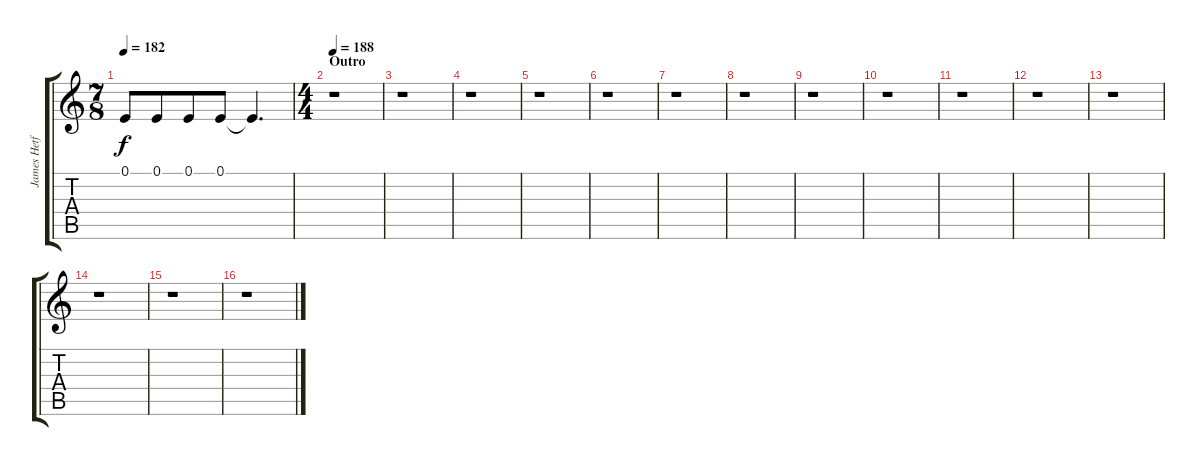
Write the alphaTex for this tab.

\track ("James Hetfield (Vocals)" "James Hetf") {instrument baritonesax}
\staff {score tabs}
\tuning (E4 B3 G3 D3 A2 E2) {hide}
\ts (7 8)
\tempo 182
\clef g2
\ks c
0.1.8{dy f} 0.1.8 0.1.8 0.1.8 0.1{t}.4{d} |
\ts (4 4)
\section ("" "Outro")
\tempo 188
r.1 |
r.1 |
r.1 |
r.1 |
r.1 |
r.1 |
r.1 |
r.1 |
r.1 |
r.1 |
r.1 |
r.1 |
r.1 |
r.1 |
r.1
